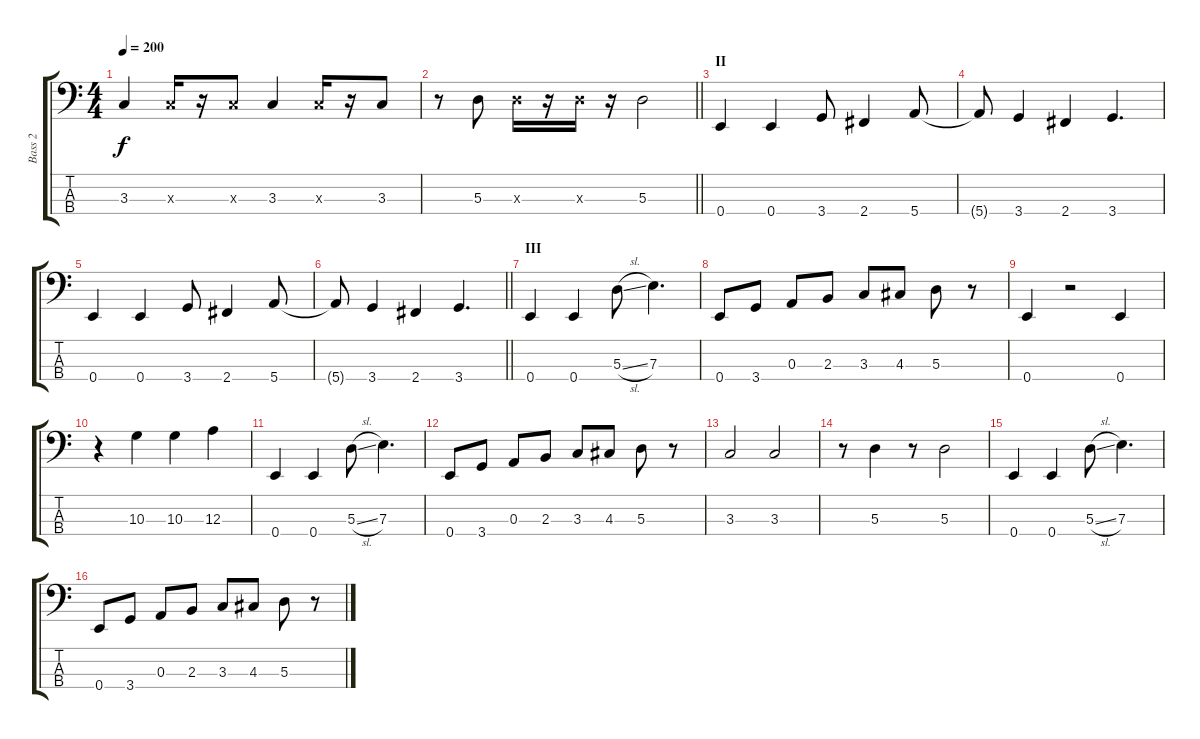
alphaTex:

\track ("Bass 2" "Bass 2") {instrument electricbassfinger}
\staff {score tabs}
\tuning (G2 D2 A1 E1) {hide}
\ts (4 4)
\tempo 200
\clef f4
\ks c
3.3.4{dy f} 3.3{x}.16 r.16 3.3{x}.8 3.3.4 3.3{x}.16 r.16 3.3.8 |
\barLineRight lightlight
r.8 5.3.8 5.3{x}.16 r.16 5.3{x}.16 r.16 5.3.2 |
\section ("" "II")
0.4.4 0.4.4 3.4.8 2.4.4 5.4.8 |
5.4{t}.8 3.4.4 2.4.4 3.4.4{d} |
0.4.4 0.4.4 3.4.8 2.4.4 5.4.8 |
\barLineRight lightlight
5.4{t}.8 3.4.4 2.4.4 3.4.4{d} |
\section ("" "III")
0.4.4 0.4.4 5.3{sl}.8 7.3.4{d} |
0.4.8 3.4.8 0.3.8 2.3.8 3.3.8 4.3.8 5.3.8 r.8 |
0.4.4 r.2 0.4.4 |
r.4 10.3.4 10.3.4 12.3.4 |
0.4.4 0.4.4 5.3{sl}.8 7.3.4{d} |
0.4.8 3.4.8 0.3.8 2.3.8 3.3.8 4.3.8 5.3.8 r.8 |
3.3.2 3.3.2 |
r.8 5.3.4 r.8 5.3.2 |
0.4.4 0.4.4 5.3{sl}.8 7.3.4{d} |
0.4.8 3.4.8 0.3.8 2.3.8 3.3.8 4.3.8 5.3.8 r.8
